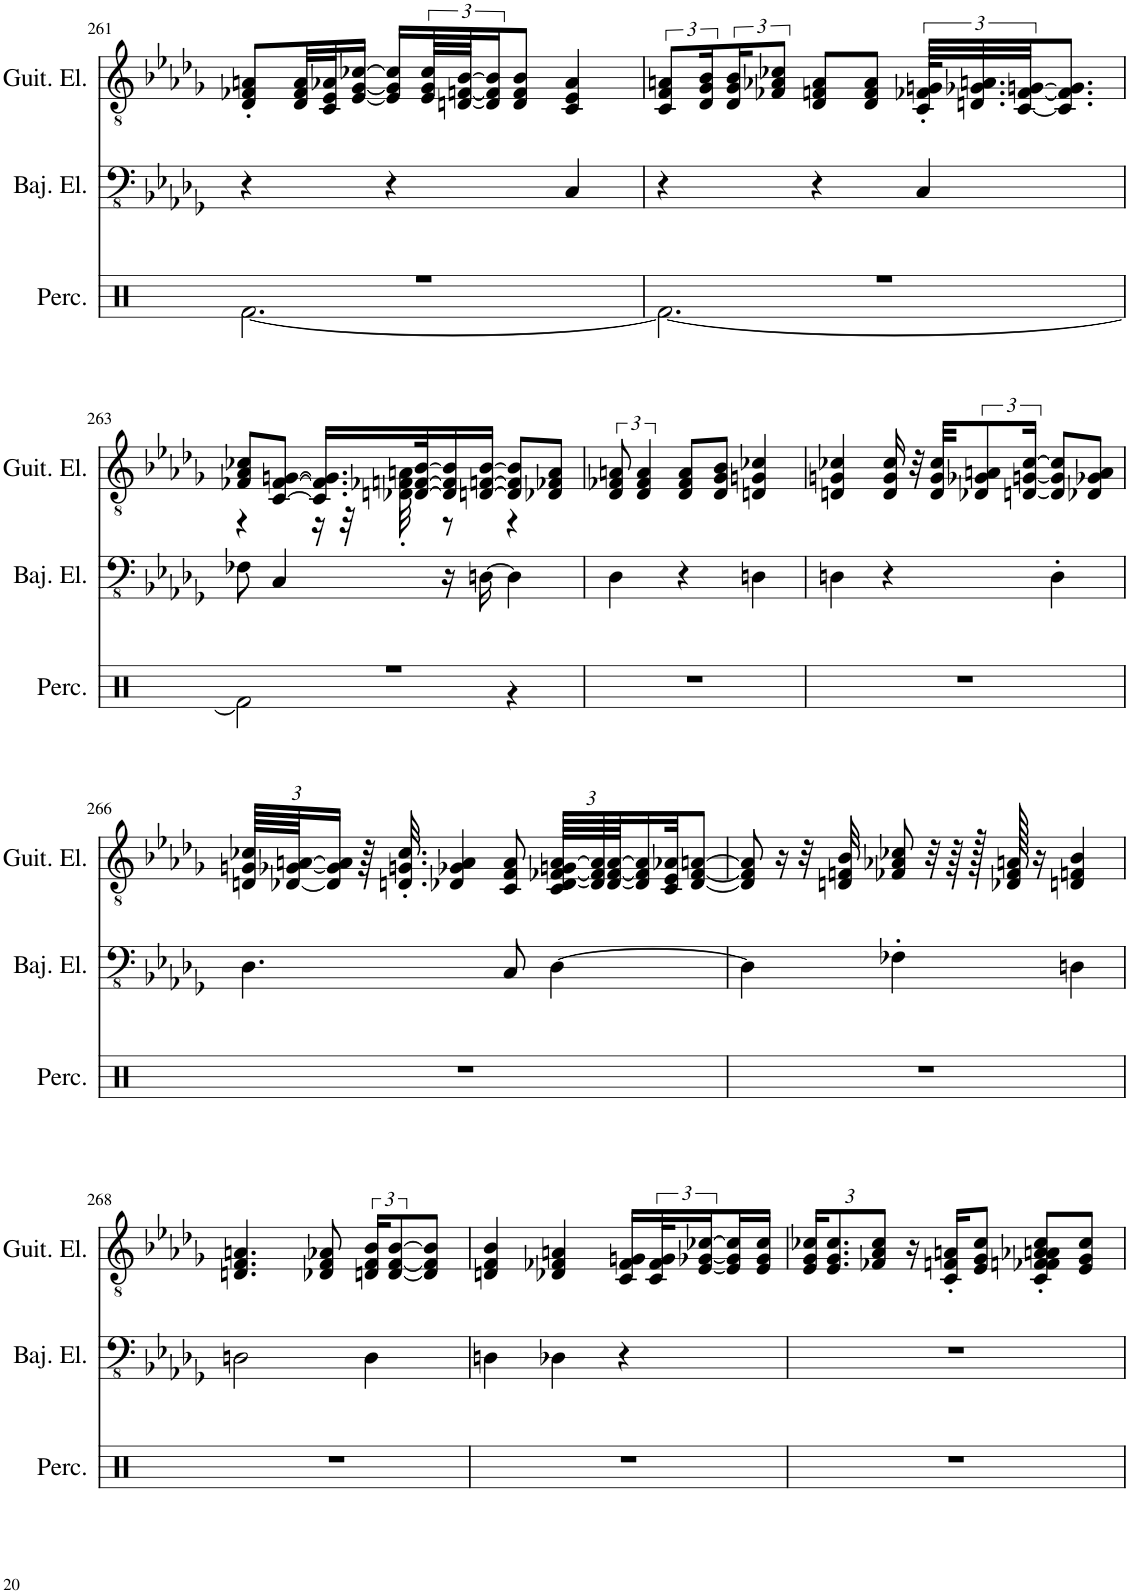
**kern	**kern	**kern
*part3	*part2	*part1
*staff3	*staff2	*staff1
*I"Set de percusión	*I"Bajo eléctrico	*I"Guitarra eléctrica
*I'Perc.	*I'Baj. El.	*I'Guit. El.
!!LO:PB:g=z
*clefX	*clefFv4	*clefGv2
*k[]	*k[b-e-a-d-g-]	*k[b-e-a-d-g-]
*M3/4	*M3/4	*M3/4
=261	=261	=261
*^	*	*
2.r	[2.Rf\	4r	8D-/' 8F-X/' 8An/'L
.	.	.	32D-/ 32F-/ 32A/LL
.	.	.	32C/ 32E-/ 32A-X/J
.	.	.	[16E-/ [16G-/ [16c-X/JJ
.	.	4r	16E-/] 16G-/] 16c-/]LL
.	.	.	96E-/ 96G-/ 96c-/LL
.	.	.	[96Dn/ [96Fn/ [96B-/JJ
.	.	.	24D/] 24F/] 24B-/]J
.	.	.	8D/ 8F/ 8B-/J
.	.	4CC/	4C/ 4E-/ 4A-/
=262	=262	=262	=262
2.r	2.Rf\_	4r	12C/ 12F/ 12An/L
.	.	.	24D-/ 24G-/ 24B-/L
.	.	.	24D-/ 24G-/ 24B-/J
.	.	.	12F-X/ 12A-X/ 12c-X/J
.	.	4r	8D-/ 8Fn/ 8A-/L
.	.	.	8D-/ 8F/ 8A-/J
.	.	4CC/	96C/' 96F-X/' 96Gn/'KLLL
.	.	.	48.Dn/ 48.G-X/ 48.An/
.	.	.	[48C/ [48F-/ [48Gn/JJ
.	.	.	8.C/] 8.F-/] 8.G/]J
!!LO:LB:g=z
=263	=263	=263	=263
*	*	*	*^
2.r	2Rf\]	8FF-X\	8F-X/ 8A-/ 8c-X/L	4r
.	.	4CC/	[8C/ [8F-/ [8Gn/J	.
.	.	.	16.C/] 16.F-/] 16.G/]LL	16r
.	.	.	.	32r
.	.	.	[32Dn/ [32Fn/ [32B-/K	32D-X\' 32F-X\' 32An\'
.	.	16r	16D/] 16F/] 16B-/]	8r
.	.	[16DDn\	[16Dn/ [16Fn/ [16B-/JJ	.
.	4r	4DD\]	8D/] 8F/] 8B-/]L	4r
.	.	.	8D-X/ 8F-X/ 8A/J	.
*v	*v	*	*v	*v
=264	=264	=264
2.r	4DD-\	12D-/ 12F-X/ 12An/
.	.	6D-/ 6F-/ 6A/
.	4r	8D-/ 8F-/ 8A/L
.	.	8D-/ 8G-/ 8B-/J
.	4DDn\	4Dn/ 4Gn/ 4c-X/
=265	=265	=265
2.r	4DDn\	4Dn/ 4Gn/ 4c-X/
.	4r	16D/ 16G/ 16c-/
.	.	32r
.	.	32D/ 32G/ 32c-/KKL
.	.	12D-X/ 12G-X/ 12An/
.	.	[24Dn/ [24Gn/ [24c-/Jk
.	4DD'\	8D/] 8G/] 8c-/]L
.	.	8D-X/ 8G-X/ 8A/J
!!LO:LB:g=z
=266	=266	=266
*	*	*Xbrackettup
2.r	4.DD-\	96Dn/ 96Gn/ 96c-X/LLLL
.	.	[96D-X/ [96G-X/ [96An/JJ
.	.	24D-/] 24G-/] 24A/]JJ
.	.	64r
.	.	32.Dn/' 32.Gn/' 32.c-/'
.	.	4D-X/ 4G-X/ 4A/
.	8CC/	8C/ 8F/ 8A/
.	[4DD-\	96C/ [96D-/ [96F-X/ 96Gn/ [96A/LLLL
.	.	96D-/] 96F-/] 96A/]
.	.	[96D-/ [96F-/ [96A/JJ
.	.	16D-/] 16F-/] 16A/]
.	.	32C/ 32E-/ 32A-X/JK
.	.	[8D-/ [8F-/ [8An/J
=267	=267	=267
2.r	4DD-\]	8D-/] 8F-/] 8A/]
.	.	16r
.	.	32r
.	.	32Dn/ 32Fn/ 32B-/
.	4FF-X'\	8F-X/ 8A-X/ 8c-X/
.	.	32r
.	.	64r
.	.	128r
.	.	128D-X/ 128F-/ 128An/
.	.	16r
.	4DDn\	4Dn/ 4Fn/ 4B-/
!!LO:LB:g=z
=268	=268	=268
2.r	2DDn\	4.Dn/ 4.F/ 4.An/
.	.	8D-X/ 8F/ 8A-X/
*	*	*brackettup
.	4DD\	24Dn/ 24F/ 24B-/KL
.	.	[12D/ [12F/ [12B-/
.	.	8D/] 8F/] 8B-/]J
=269	=269	=269
2.r	4DDn\	4Dn/ 4F/ 4B-/
.	4DD-X\	4D-X/ 4F-X/ 4An/
.	4r	16C/ 16F-/ 16Gn/LL
.	.	48C/ 48F-/ 48G/K
.	.	[24E-/ [24G-X/ [24c-X/
.	.	16E-/] 16G-/] 16c-/]
.	.	16E-/ 16G-/ 16c-/JJ
=270	=270	=270
*	*	*Xbrackettup
2.r	2.r	24E-/ 24G-/ 24c-X/KL
.	.	12.E-/ 12.G-/ 12.c-/
.	.	12F-X/ 12A-/ 12c-/J
.	.	16r
.	.	16C/' 16Fn/' 16An/'KL
.	.	8E-/ 8G-/ 8c-/J
.	.	8C/' 8F-X/' 8Fn/' 8A-X/' 8An/' 8c-/'L
.	.	8E-/ 8G-/ 8c-/J
=	=	=
*-	*-	*-
